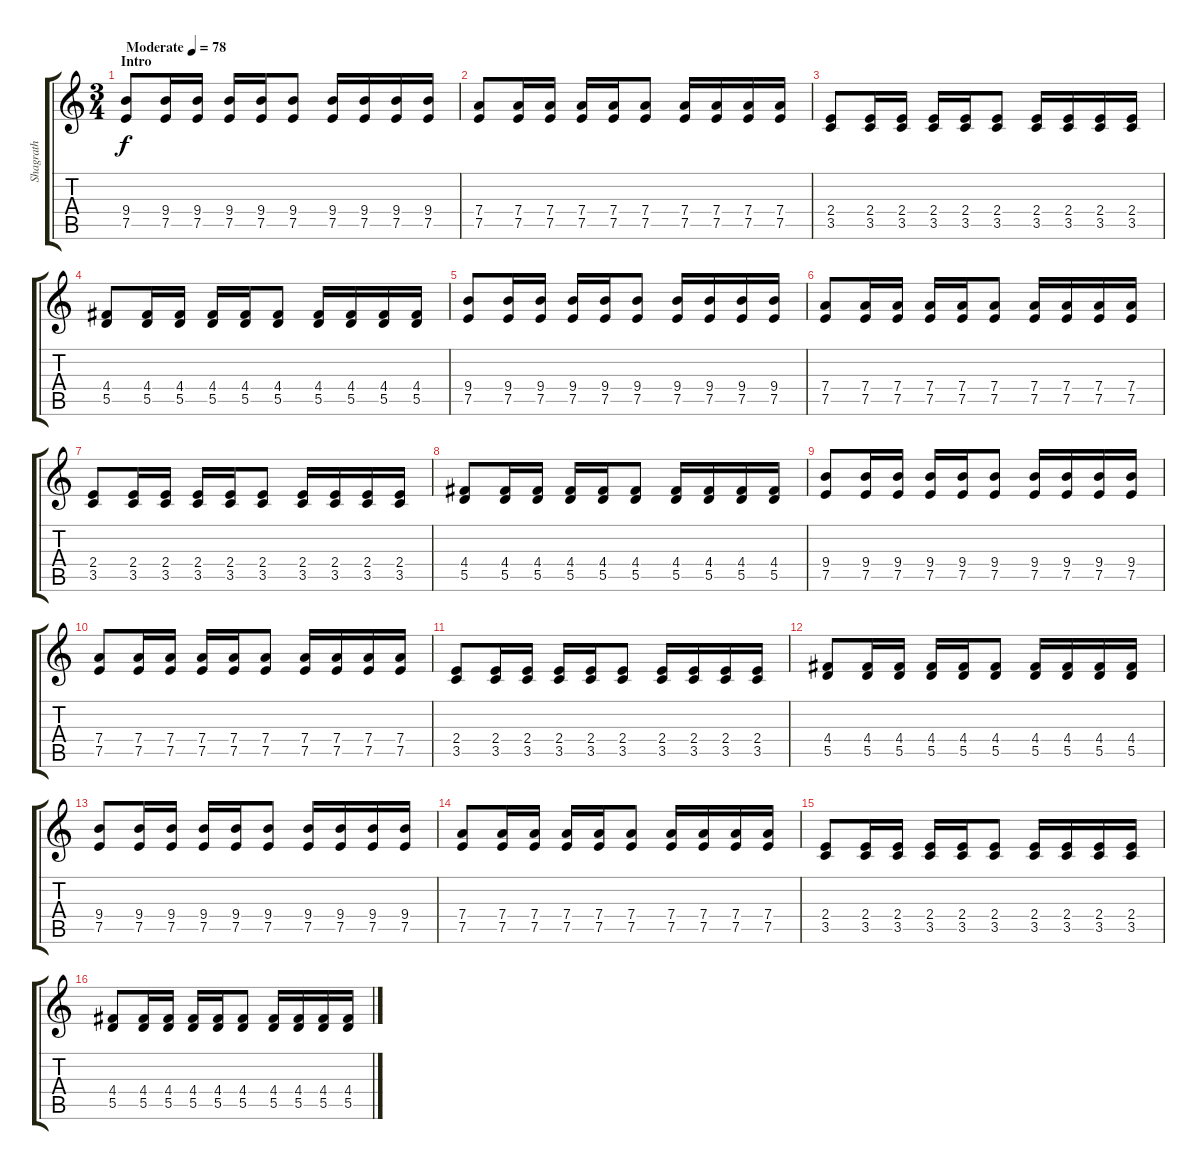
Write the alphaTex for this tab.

\track ("Shagrath" "Shagrath") {instrument overdrivenguitar}
\staff {score tabs}
\tuning (E4 B3 G3 D3 A2 E2) {hide}
\ts (3 4)
\section ("" "Intro")
\tempo (78 "Moderate")
\clef g2
\ks c
(9.4 7.5).8{dy f instrument overdrivenguitar} (9.4 7.5).16 (9.4 7.5).16 (9.4 7.5).16 (9.4 7.5).16 (9.4 7.5).8 (9.4 7.5).16 (9.4 7.5).16 (9.4 7.5).16 (9.4 7.5).16 |
(7.4 7.5).8 (7.4 7.5).16 (7.4 7.5).16 (7.4 7.5).16 (7.4 7.5).16 (7.4 7.5).8 (7.4 7.5).16 (7.4 7.5).16 (7.4 7.5).16 (7.4 7.5).16 |
(2.4 3.5).8 (2.4 3.5).16 (2.4 3.5).16 (2.4 3.5).16 (2.4 3.5).16 (2.4 3.5).8 (2.4 3.5).16 (2.4 3.5).16 (2.4 3.5).16 (2.4 3.5).16 |
(4.4 5.5).8 (4.4 5.5).16 (4.4 5.5).16 (4.4 5.5).16 (4.4 5.5).16 (4.4 5.5).8 (4.4 5.5).16 (4.4 5.5).16 (4.4 5.5).16 (4.4 5.5).16 |
(9.4 7.5).8 (9.4 7.5).16 (9.4 7.5).16 (9.4 7.5).16 (9.4 7.5).16 (9.4 7.5).8 (9.4 7.5).16 (9.4 7.5).16 (9.4 7.5).16 (9.4 7.5).16 |
(7.4 7.5).8 (7.4 7.5).16 (7.4 7.5).16 (7.4 7.5).16 (7.4 7.5).16 (7.4 7.5).8 (7.4 7.5).16 (7.4 7.5).16 (7.4 7.5).16 (7.4 7.5).16 |
(2.4 3.5).8 (2.4 3.5).16 (2.4 3.5).16 (2.4 3.5).16 (2.4 3.5).16 (2.4 3.5).8 (2.4 3.5).16 (2.4 3.5).16 (2.4 3.5).16 (2.4 3.5).16 |
(4.4 5.5).8 (4.4 5.5).16 (4.4 5.5).16 (4.4 5.5).16 (4.4 5.5).16 (4.4 5.5).8 (4.4 5.5).16 (4.4 5.5).16 (4.4 5.5).16 (4.4 5.5).16 |
(9.4 7.5).8{volume 8} (9.4 7.5).16 (9.4 7.5).16 (9.4 7.5).16 (9.4 7.5).16 (9.4 7.5).8 (9.4 7.5).16 (9.4 7.5).16 (9.4 7.5).16 (9.4 7.5).16 |
(7.4 7.5).8 (7.4 7.5).16 (7.4 7.5).16 (7.4 7.5).16 (7.4 7.5).16 (7.4 7.5).8 (7.4 7.5).16 (7.4 7.5).16 (7.4 7.5).16 (7.4 7.5).16 |
(2.4 3.5).8 (2.4 3.5).16 (2.4 3.5).16 (2.4 3.5).16 (2.4 3.5).16 (2.4 3.5).8 (2.4 3.5).16 (2.4 3.5).16 (2.4 3.5).16 (2.4 3.5).16 |
(4.4 5.5).8 (4.4 5.5).16 (4.4 5.5).16 (4.4 5.5).16 (4.4 5.5).16 (4.4 5.5).8 (4.4 5.5).16 (4.4 5.5).16 (4.4 5.5).16 (4.4 5.5).16 |
(9.4 7.5).8 (9.4 7.5).16 (9.4 7.5).16 (9.4 7.5).16 (9.4 7.5).16 (9.4 7.5).8 (9.4 7.5).16 (9.4 7.5).16 (9.4 7.5).16 (9.4 7.5).16 |
(7.4 7.5).8 (7.4 7.5).16 (7.4 7.5).16 (7.4 7.5).16 (7.4 7.5).16 (7.4 7.5).8 (7.4 7.5).16 (7.4 7.5).16 (7.4 7.5).16 (7.4 7.5).16 |
(2.4 3.5).8 (2.4 3.5).16 (2.4 3.5).16 (2.4 3.5).16 (2.4 3.5).16 (2.4 3.5).8 (2.4 3.5).16 (2.4 3.5).16 (2.4 3.5).16 (2.4 3.5).16 |
(4.4 5.5).8 (4.4 5.5).16 (4.4 5.5).16 (4.4 5.5).16 (4.4 5.5).16 (4.4 5.5).8 (4.4 5.5).16 (4.4 5.5).16 (4.4 5.5).16 (4.4 5.5).16
